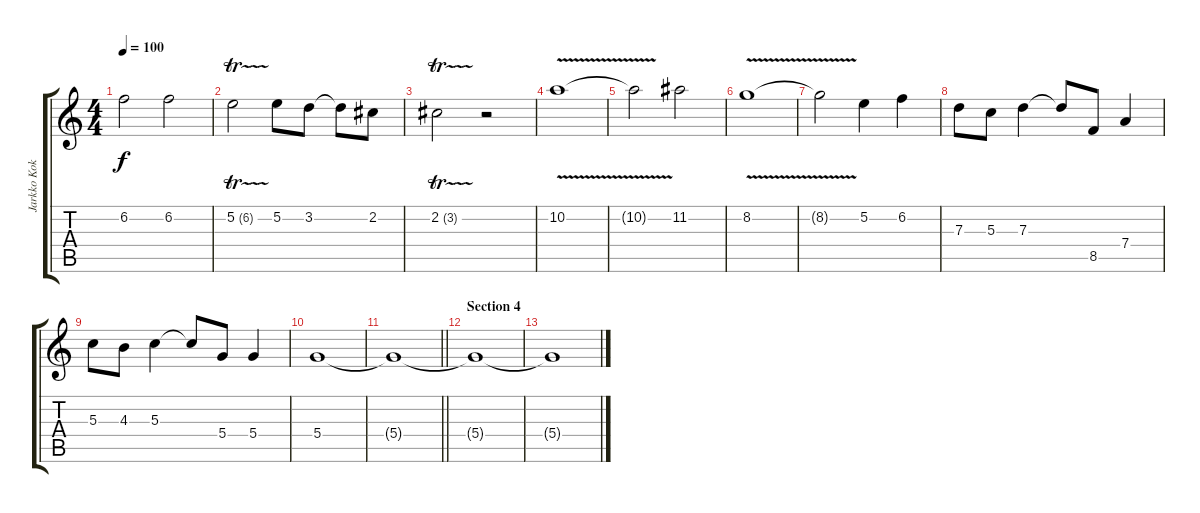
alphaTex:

\track ("Jarkko Kokko (lead guitar) " "Jarkko Kok") {instrument overdrivenguitar}
\staff {score tabs}
\tuning (E4 B3 G3 D3 A2 E2) {hide}
\ts (4 4)
\tempo 100
\clef g2
\ks aminor
6.2{t}.2{dy f} 6.2.2 |
5.2{tr (6 32)}.2 5.2.8 3.2.8 3.2{t}.8 2.2.8 |
2.2{tr (3 32)}.2 r.2 |
10.2{v}.1 |
10.2{t}.2 11.2.2 |
8.2{v}.1 |
8.2{t}.2 5.2.4 6.2.4 |
7.3.8 5.3.8 7.3.4 7.3{t}.8 8.5.8 7.4.4 |
5.3.8 4.3.8 5.3.4 5.3{t}.8 5.4.8 5.4.4 |
5.4.1 |
\barLineRight lightlight
5.4{t}.1 |
\section ("" "Section 4")
5.4{t}.1{volume 5} |
5.4{t}.1
